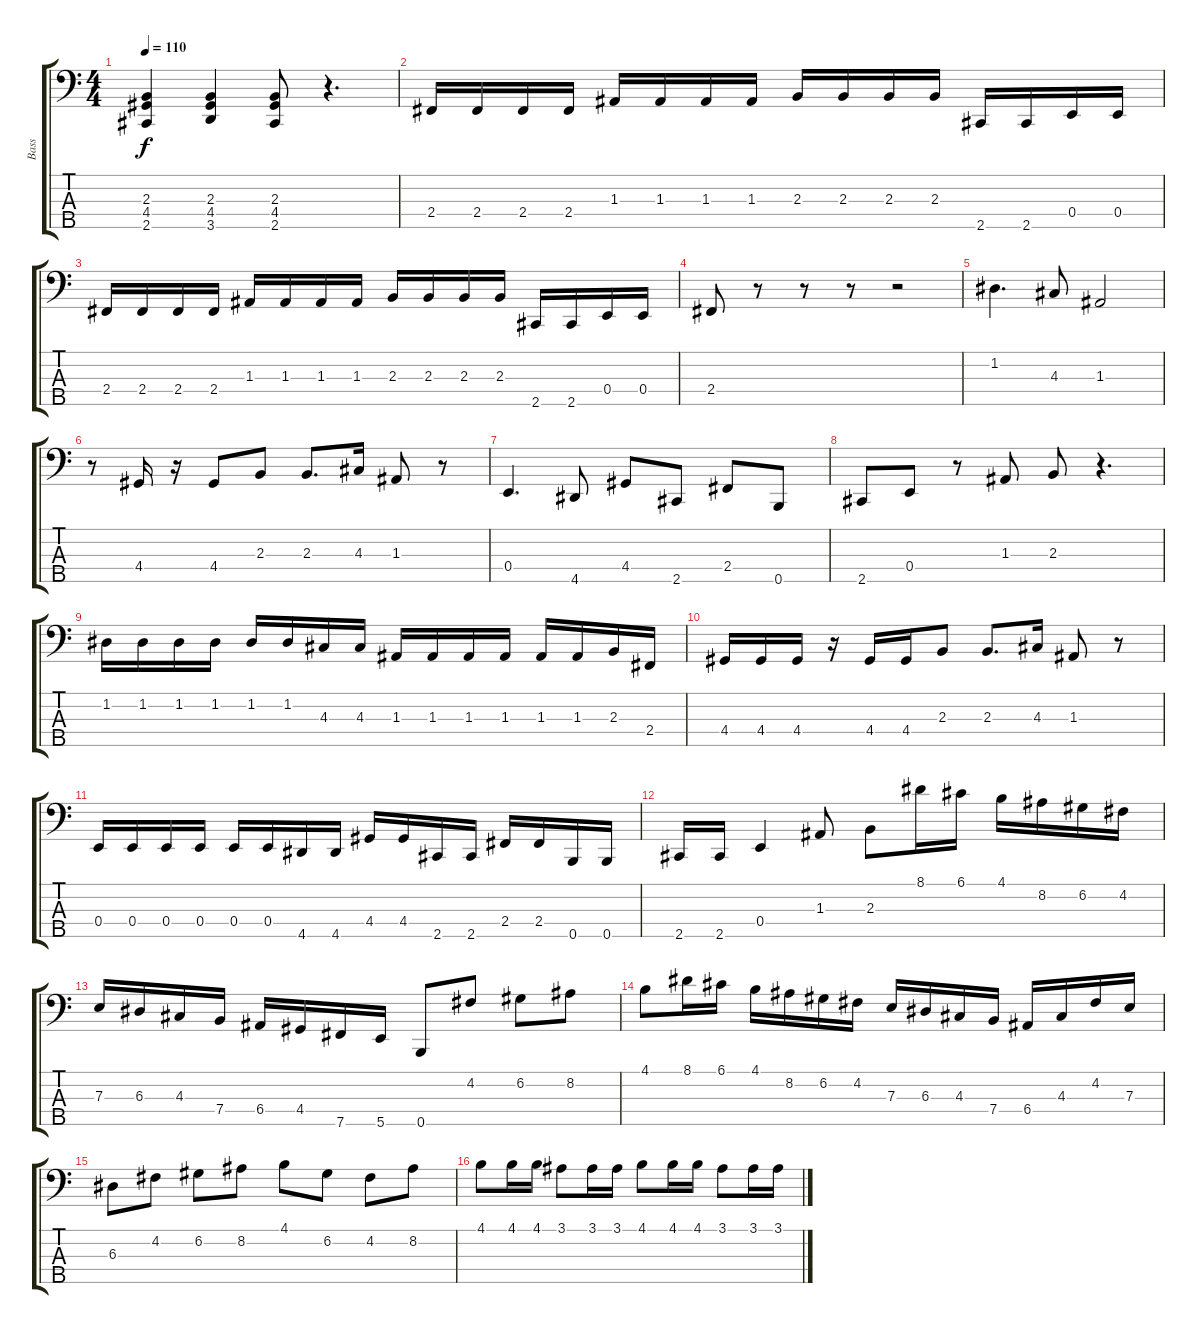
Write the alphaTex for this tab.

\track ("Bass" "Bass") {instrument electricbasspick}
\staff {score tabs}
\tuning (G2 D2 A1 E1 B0) {hide}
\ts (4 4)
\tempo 110
\clef f4
\ks c
(2.3 4.4 2.5).4{dy f} (2.3 4.4 3.5).4 (2.3 4.4 2.5).8 r.4{d} |
2.4.16 2.4.16 2.4.16 2.4.16 1.3.16 1.3.16 1.3.16 1.3.16 2.3.16 2.3.16 2.3.16 2.3.16 2.5.16 2.5.16 0.4.16 0.4.16 |
2.4.16 2.4.16 2.4.16 2.4.16 1.3.16 1.3.16 1.3.16 1.3.16 2.3.16 2.3.16 2.3.16 2.3.16 2.5.16 2.5.16 0.4.16 0.4.16 |
2.4.8 r.8 r.8 r.8 r.2 |
1.2.4{d} 4.3.8 1.3.2 |
r.8 4.4.16 r.16 4.4.8 2.3.8 2.3.8{d} 4.3.16 1.3.8 r.8 |
0.4.4{d} 4.5.8 4.4.8 2.5.8 2.4.8 0.5.8 |
2.5.8 0.4.8 r.8 1.3.8 2.3.8 r.4{d} |
1.2.16 1.2.16 1.2.16 1.2.16 1.2.16 1.2.16 4.3.16 4.3.16 1.3.16 1.3.16 1.3.16 1.3.16 1.3.16 1.3.16 2.3.16 2.4.16 |
4.4.16 4.4.16 4.4.16 r.16 4.4.16 4.4.16 2.3.8 2.3.8{d} 4.3.16 1.3.8 r.8 |
0.4.16 0.4.16 0.4.16 0.4.16 0.4.16 0.4.16 4.5.16 4.5.16 4.4.16 4.4.16 2.5.16 2.5.16 2.4.16 2.4.16 0.5.16 0.5.16 |
2.5.16 2.5.16 0.4.4 1.3.8 2.3.8 8.1.16 6.1.16 4.1.16 8.2.16 6.2.16 4.2.16 |
7.3.16 6.3.16 4.3.16 7.4.16 6.4.16 4.4.16 7.5.16 5.5.16 0.5.8 4.2.8 6.2.8 8.2.8 |
4.1.8 8.1.16 6.1.16 4.1.16 8.2.16 6.2.16 4.2.16 7.3.16 6.3.16 4.3.16 7.4.16 6.4.16 4.3.16 4.2.16 7.3.16 |
6.3.8 4.2.8 6.2.8 8.2.8 4.1.8 6.2.8 4.2.8 8.2.8 |
4.1.8 4.1.16 4.1.16 3.1.8 3.1.16 3.1.16 4.1.8 4.1.16 4.1.16 3.1.8 3.1.16 3.1.16
